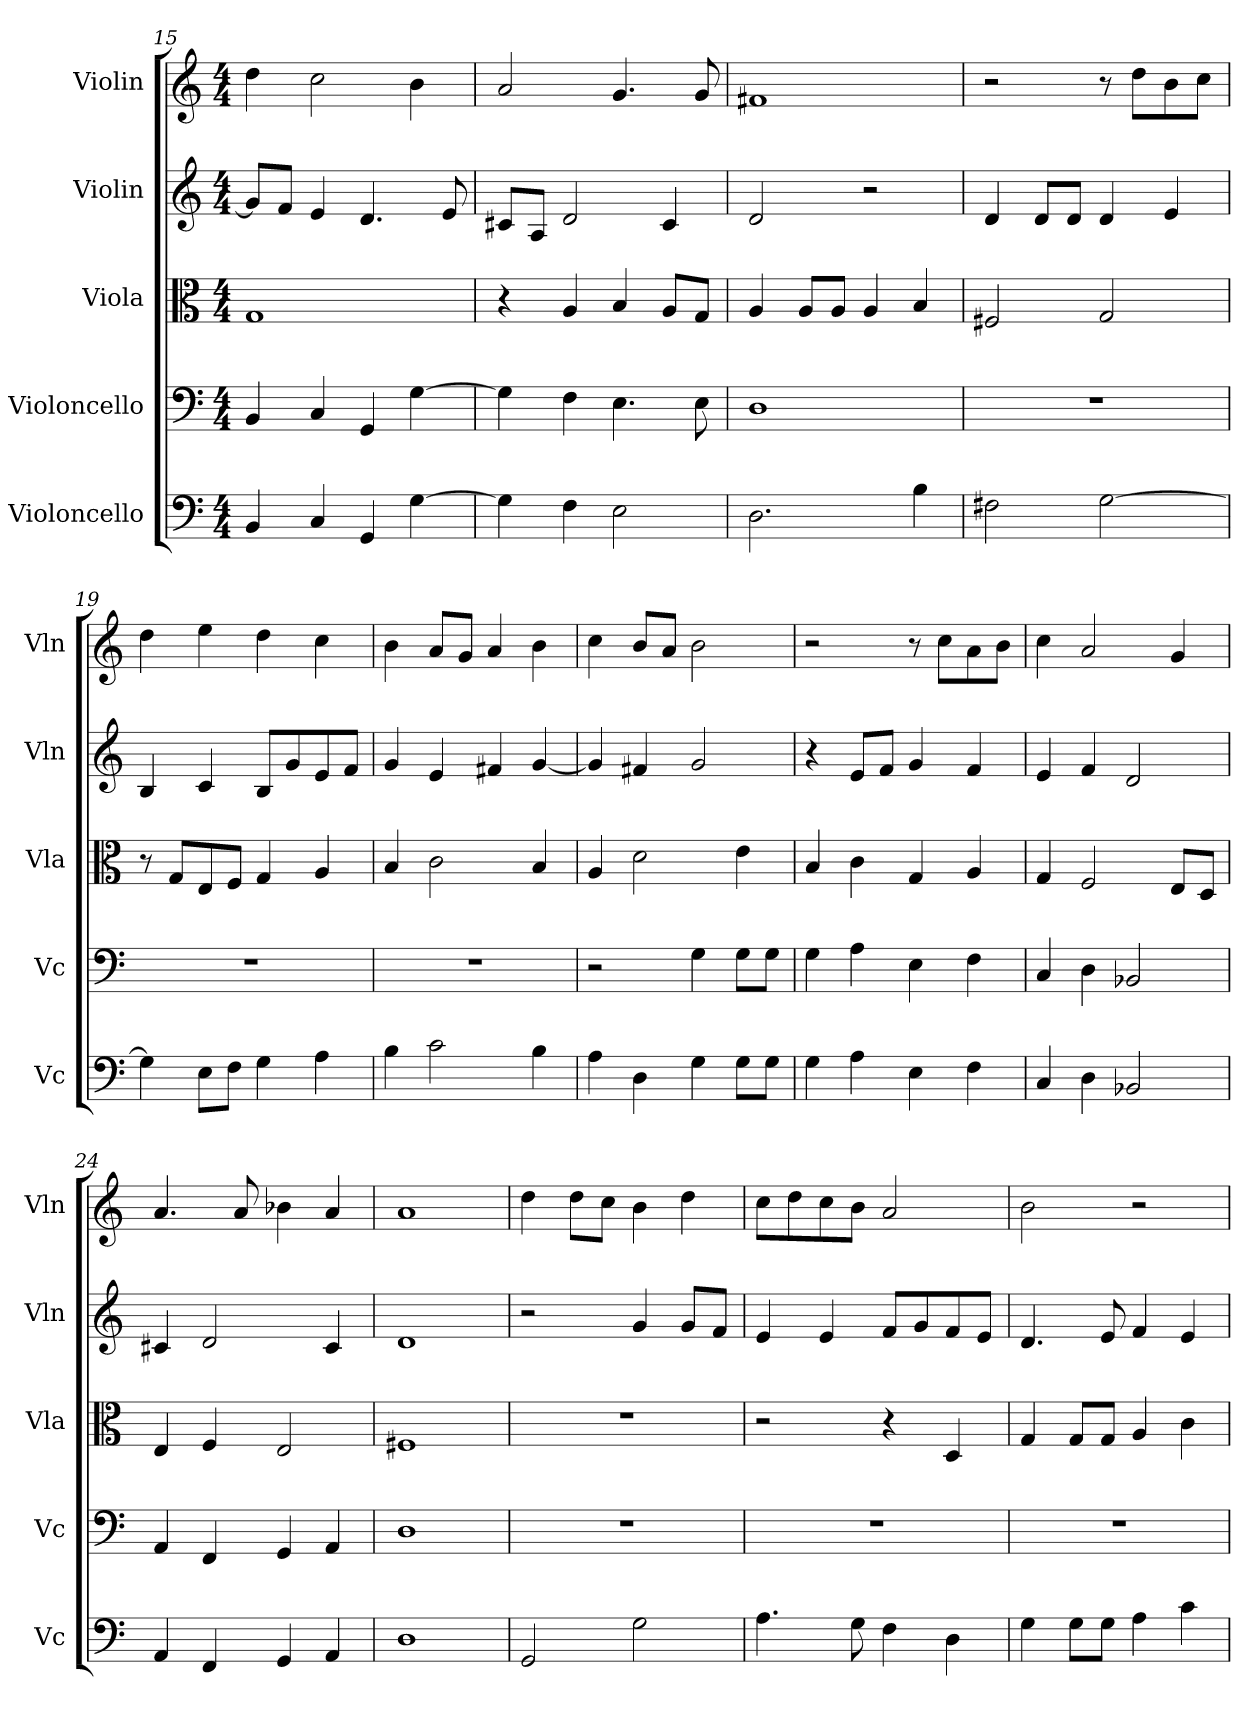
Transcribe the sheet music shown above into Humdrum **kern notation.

**kern	**kern	**kern	**kern	**kern
*part5	*part4	*part3	*part2	*part1
*staff5	*staff4	*staff3	*staff2	*staff1
*I"Violoncello	*I"Violoncello	*I"Viola	*I"Violin	*I"Violin
*I'Vc	*I'Vc	*I'Vla	*I'Vln	*I'Vln
*clefF4	*clefF4	*clefC3	*clefG2	*clefG2
*k[]	*k[]	*k[]	*k[]	*k[]
*M4/4	*M4/4	*M4/4	*M4/4	*M4/4
=15	=15	=15	=15	=15
4BB/	4BB/	1G	8g/L]	4dd\
.	.	.	8f/J	.
4C/	4C/	.	4e/	2cc\
4GG/	4GG/	.	4.d/	.
[4G\	[4G\	.	.	4b\
.	.	.	8e/	.
=16	=16	=16	=16	=16
4G\]	4G\]	4r	8c#X/L	2a/
.	.	.	8A/J	.
4F\	4F\	4A/	2d/	.
2E\	4.E\	4B/	.	4.g/
.	.	8A/L	4c#/	.
.	8E\	8G/J	.	8g/
=17	=17	=17	=17	=17
2.D\	1D	4A/	2d/	1f#X
.	.	8A/L	.	.
.	.	8A/J	.	.
.	.	4A/	2r	.
4B\	.	4B/	.	.
=18	=18	=18	=18	=18
2F#X\	1r	2F#X/	4d/	2r
.	.	.	8d/L	.
.	.	.	8d/J	.
[2G\	.	2G/	4d/	8r
.	.	.	.	8dd\L
.	.	.	4e/	8b\
.	.	.	.	8cc\J
=19	=19	=19	=19	=19
4G\]	1r	8r	4B/	4dd\
.	.	8G/L	.	.
8E\L	.	8E/	4c/	4ee\
8F\J	.	8F/J	.	.
4G\	.	4G/	8B/L	4dd\
.	.	.	8g/	.
4A\	.	4A/	8e/	4cc\
.	.	.	8f/J	.
=20	=20	=20	=20	=20
4B\	1r	4B/	4g/	4b\
2c\	.	2c\	4e/	8a/L
.	.	.	.	8g/J
.	.	.	4f#X/	4a/
4B\	.	4B/	[4g/	4b\
=21	=21	=21	=21	=21
4A\	2r	4A/	4g/]	4cc\
4D\	.	2d\	4f#X/	8b/L
.	.	.	.	8a/J
4G\	4G\	.	2g/	2b\
8G\L	8G\L	4e\	.	.
8G\J	8G\J	.	.	.
=22	=22	=22	=22	=22
4G\	4G\	4B/	4r	2r
4A\	4A\	4c\	8e/L	.
.	.	.	8f/J	.
4E\	4E\	4G/	4g/	8r
.	.	.	.	8cc\L
4F\	4F\	4A/	4f/	8a\
.	.	.	.	8b\J
=23	=23	=23	=23	=23
4C/	4C/	4G/	4e/	4cc\
4D\	4D\	2F/	4f/	2a/
2BB-X/	2BB-X/	.	2d/	.
.	.	8E/L	.	4g/
.	.	8D/J	.	.
=24	=24	=24	=24	=24
4AA/	4AA/	4E/	4c#X/	4.a/
4FF/	4FF/	4F/	2d/	.
.	.	.	.	8a/
4GG/	4GG/	2E/	.	4b-X\
4AA/	4AA/	.	4c#/	4a/
=25	=25	=25	=25	=25
1D	1D	1F#X	1d	1a
=26	=26	=26	=26	=26
2GG/	1r	1r	2r	4dd\
.	.	.	.	8dd\L
.	.	.	.	8cc\J
2G\	.	.	4g/	4b\
.	.	.	8g/L	4dd\
.	.	.	8f/J	.
=27	=27	=27	=27	=27
4.A\	1r	2r	4e/	8cc\L
.	.	.	.	8dd\
.	.	.	4e/	8cc\
8G\	.	.	.	8b\J
4F\	.	4r	8f/L	2a/
.	.	.	8g/	.
4D\	.	4D/	8f/	.
.	.	.	8e/J	.
=28	=28	=28	=28	=28
4G\	1r	4G/	4.d/	2b\
8G\L	.	8G/L	.	.
8G\J	.	8G/J	8e/	.
4A\	.	4A/	4f/	2r
4c\	.	4c\	4e/	.
=	=	=	=	=
*-	*-	*-	*-	*-
